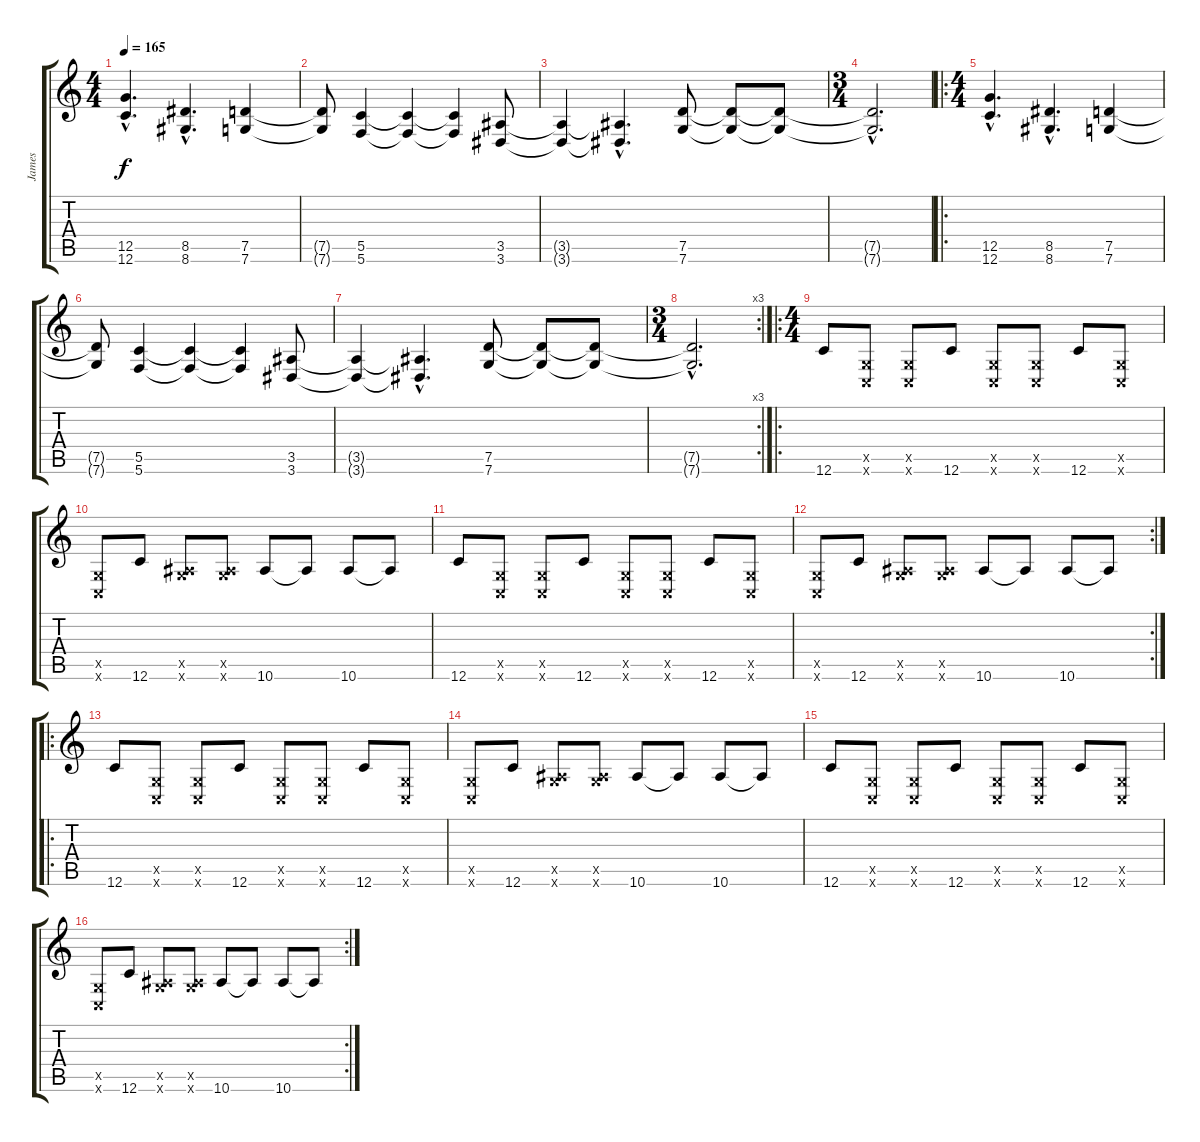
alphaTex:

\track ("James" "James") {instrument distortionguitar}
\staff {score tabs}
\tuning (D4 A3 F3 C3 G2 C2) {hide}
\ts (4 4)
\tempo 165
\clef g2
\ks c
(12.5{hac} 12.6{hac}).4{d dy f volume 14 balance 8 instrument distortionguitar} (8.5{hac} 8.6{hac}).4{d} (7.5 7.6).4 |
(7.5{t} 7.6{t}).8 (5.5 5.6).4 (5.5{t} 5.6{t}).4 (5.5{t} 5.6{t}).4 (3.5 3.6).8 |
(3.5{t} 3.6{t}).4 (3.5{hac t} 3.6{hac t}).4{d} (7.5 7.6).8 (7.5{t} 7.6{t}).8 (7.5{t} 7.6{t}).8 |
\ts (3 4)
(7.5{hac t} 7.6{hac t}).2{d} |
\ro
\ts (4 4)
(12.5{hac} 12.6{hac}).4{d} (8.5{hac} 8.6{hac}).4{d} (7.5 7.6).4 |
(7.5{t} 7.6{t}).8 (5.5 5.6).4 (5.5{t} 5.6{t}).4 (5.5{t} 5.6{t}).4 (3.5 3.6).8 |
(3.5{t} 3.6{t}).4 (3.5{hac t} 3.6{hac t}).4{d} (7.5 7.6).8 (7.5{t} 7.6{t}).8 (7.5{t} 7.6{t}).8 |
\rc 3
\ts (3 4)
(7.5{hac t} 7.6{hac t}).2{d} |
\ro
\ts (4 4)
12.6.8 (0.5{x} 0.6{x}).8 (0.5{x} 0.6{x}).8 12.6.8 (0.5{x} 0.6{x}).8 (0.5{x} 0.6{x}).8 12.6.8 (0.5{x} 0.6{x}).8 |
(0.5{x} 0.6{x}).8 12.6.8 (0.5{x} 10.6{x}).8 (0.5{x} 10.6{x}).8 10.6.8 10.6{t}.8 10.6.8 10.6{t}.8 |
12.6.8 (0.5{x} 0.6{x}).8 (0.5{x} 0.6{x}).8 12.6.8 (0.5{x} 0.6{x}).8 (0.5{x} 0.6{x}).8 12.6.8 (0.5{x} 0.6{x}).8 |
\rc 2
(0.5{x} 0.6{x}).8 12.6.8 (0.5{x} 10.6{x}).8 (0.5{x} 10.6{x}).8 10.6.8 10.6{t}.8 10.6.8 10.6{t}.8 |
\ro
12.6.8 (0.5{x} 0.6{x}).8 (0.5{x} 0.6{x}).8 12.6.8 (0.5{x} 0.6{x}).8 (0.5{x} 0.6{x}).8 12.6.8 (0.5{x} 0.6{x}).8 |
(0.5{x} 0.6{x}).8 12.6.8 (0.5{x} 10.6{x}).8 (0.5{x} 10.6{x}).8 10.6.8 10.6{t}.8 10.6.8 10.6{t}.8 |
12.6.8 (0.5{x} 0.6{x}).8 (0.5{x} 0.6{x}).8 12.6.8 (0.5{x} 0.6{x}).8 (0.5{x} 0.6{x}).8 12.6.8 (0.5{x} 0.6{x}).8 |
\rc 2
(0.5{x} 0.6{x}).8 12.6.8 (0.5{x} 10.6{x}).8 (0.5{x} 10.6{x}).8 10.6.8 10.6{t}.8 10.6.8 10.6{t}.8
